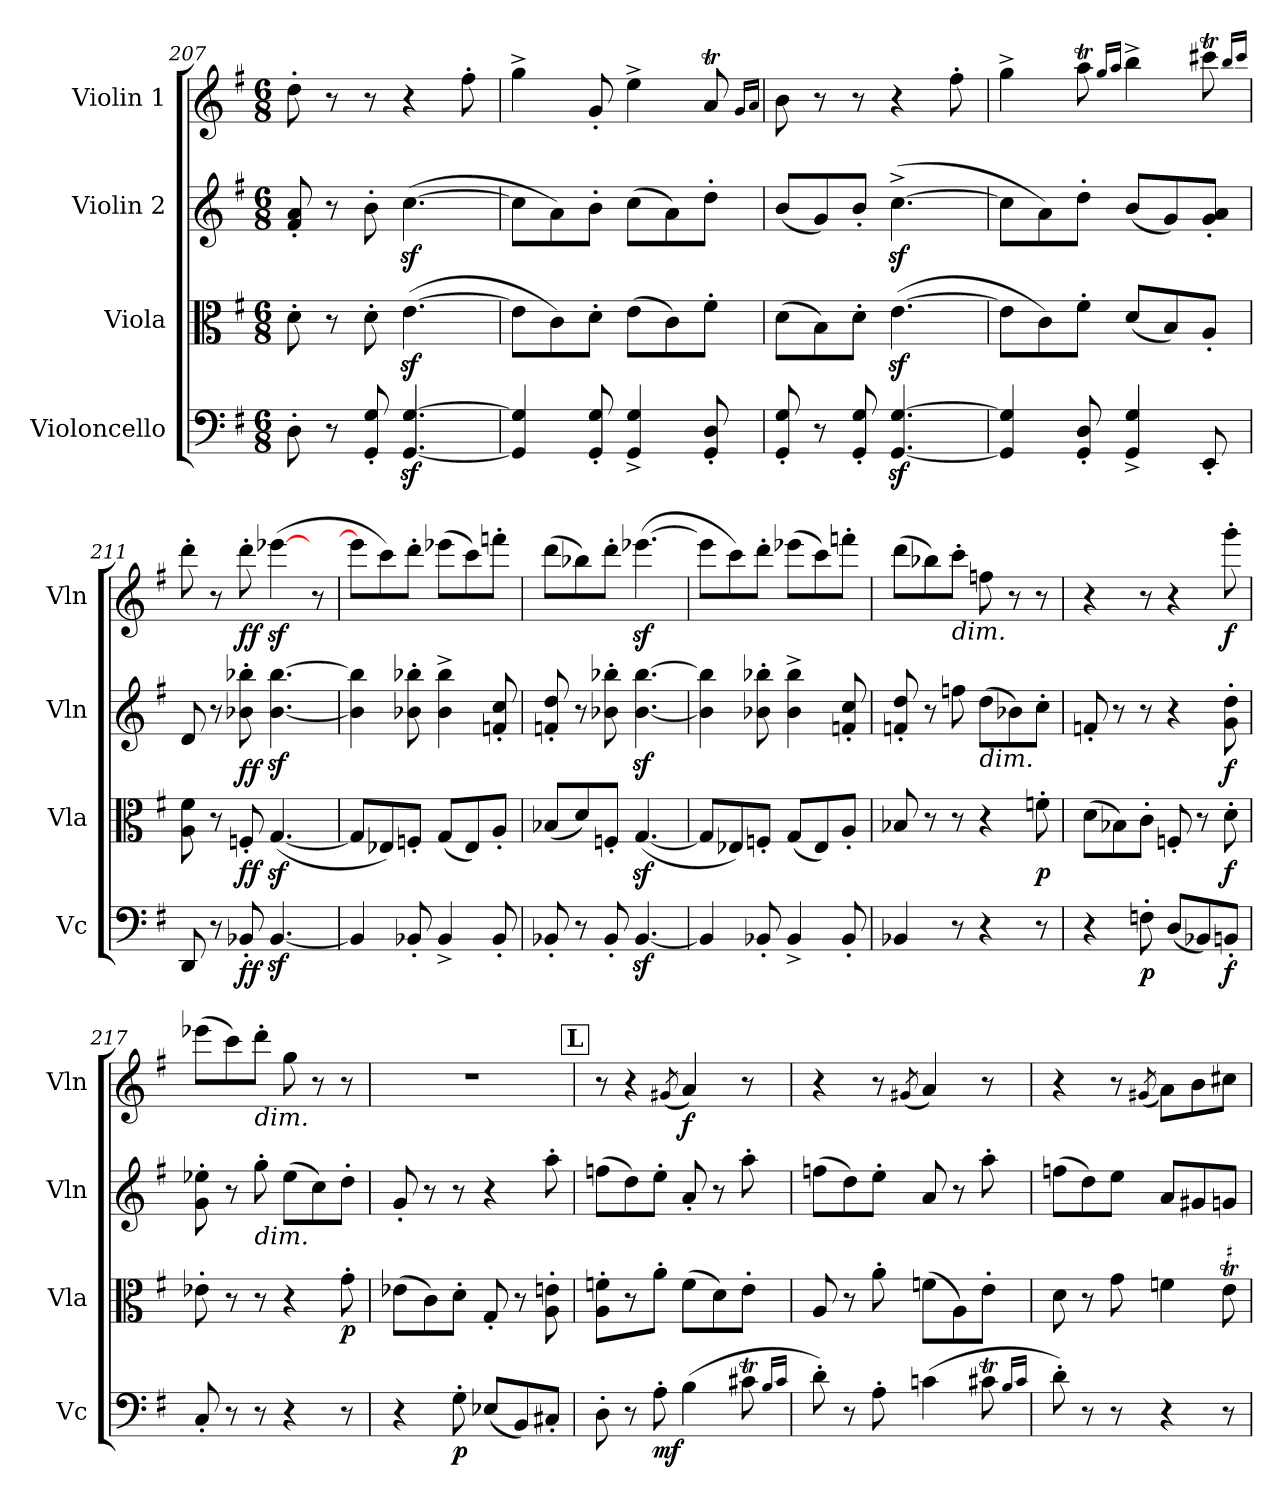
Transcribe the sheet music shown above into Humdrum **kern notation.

**kern	**dynam	**kern	**dynam	**kern	**dynam	**kern	**dynam
*part4	*part4	*part3	*part3	*part2	*part2	*part1	*part1
*staff4	*staff4	*staff3	*staff3	*staff2	*staff2	*staff1	*staff1
*I"Violoncello	*	*I"Viola	*	*I"Violin 2	*	*I"Violin 1	*
*I'Vc	*	*I'Vla	*	*I'Vln	*	*I'Vln	*
!!LO:LB:g=z
*clefF4	*	*clefC3	*	*clefG2	*	*clefG2	*
*k[f#]	*	*k[f#]	*	*k[f#]	*	*k[f#]	*
*M6/8	*	*M6/8	*	*M6/8	*	*M6/8	*
=207	=207	=207	=207	=207	=207	=207	=207
8D'\	.	8d'\	.	8f#/' 8a/'	.	8dd'\	.
8r	.	8r	.	8r	.	8r	.
8GG/' 8G/'	.	8d'\	.	8b'\	.	8r	.
[<4.GG/z< [>4.G/z<	.	([>4.ez<\	.	([4.ccz<\	.	4r	.
.	.	.	.	.	.	8ff#'\	.
=208	=208	=208	=208	=208	=208	=208	=208
4GG/] 4G/]	.	8e\L]	.	8cc\L]	.	4gg^\	.
.	.	8c\)	.	8a\)	.	.	.
8GG/' 8G/'	.	8d'\J	.	8b'\J	.	8g'/	.
4GG/^ 4G/^	.	(8e\L	.	(8cc\L	.	4ee^\	.
.	.	8c\)	.	8a\)	.	.	.
8GG/' 8D/'	.	8f#'\J	.	8dd'\J	.	8aT/	.
.	.	.	.	.	.	16qg/LL	.
.	.	.	.	.	.	16qa/JJ	.
=209	=209	=209	=209	=209	=209	=209	=209
8GG/' 8G/'	.	(8d\L	.	(8b/L	.	8b\	.
8r	.	8B\)	.	8g/)	.	8r	.
8GG/' 8G/'	.	8d'\J	.	8b'/J	.	8r	.
[<4.GG/z< [>4.G/z<	.	([>4.ez<\	.	([>4.ccz<^\	.	4r	.
.	.	.	.	.	.	8ff#'\	.
=210	=210	=210	=210	=210	=210	=210	=210
4GG/] 4G/]	.	8e\L]	.	8cc\L]	.	4gg^\	.
.	.	8c\)	.	8a\)	.	.	.
8GG/' 8D/'	.	8f#'\J	.	8dd'\J	.	8aaT\	.
.	.	.	.	.	.	16qgg/LL	.
.	.	.	.	.	.	16qaa/JJ	.
4GG/^ 4G/^	.	(8d/L	.	(8b/L	.	4bb^\	.
.	.	8B/)	.	8g/)	.	.	.
8EE'/	.	8A'/J	.	8g/' 8a/'J	.	8ccc#Xt\	.
.	.	.	.	.	.	16qbb/LL	.
.	.	.	.	.	.	16qccc#/JJ	.
=211	=211	=211	=211	=211	=211	=211	=211
8DD/	.	8A\ 8f#\	.	8d/	.	8ddd'\	.
8r	.	8r	.	8r	.	8r	.
!	!LO:DY:b	!	!LO:DY:b	!	!LO:DY:b	!	!LO:DY:b
8BB-X'/	ff	8Fn'/	ff	8b-X\' 8bb-X\'	ff	8ddd'\	ff
[4.BB-z</	.	([<4.Gz</	.	[4.b-\z< [4.bb-\z<	.	([>4eee-Xz<\	.
.	.	.	.	.	.	8r	.
=212	=212	=212	=212	=212	=212	=212	=212
4BB-/]	.	8G/L]	.	4b-\] 4bb-\]	.	8eee-\L]	.
.	.	8E-X/)	.	.	.	8ccc\)	.
8BB-X'/	.	8Fn'/J	.	8b-X\' 8bb-X\'	.	8ddd'\J	.
4BB-^/	.	(8G/L	.	4b-\^ 4bb-\^	.	(8eee-X\L	.
.	.	8E-/)	.	.	.	8ccc\)	.
8BB-'/	.	8A'/J	.	8fn/' 8cc/'	.	8fffn'\J	.
=213	=213	=213	=213	=213	=213	=213	=213
8BB-X'/	.	(8B-X/L	.	8fn/' 8dd/'	.	(8ddd\L	.
8r	.	8d/)	.	8r	.	8bb-X\)	.
8BB-'/	.	8Fn'/J	.	8b-X\' 8bb-X\'	.	8ddd'\J	.
[<4.BB-z</	.	(>[<4.Gz</	.	[4.b-\z< [4.bb-\z<	.	([>4.eee-Xz<\	.
!!LO:LB:g=z
=214	=214	=214	=214	=214	=214	=214	=214
4BB-/]	.	8G/L]	.	4b-\] 4bb-\]	.	8eee-\L]	.
.	.	8E-X/)	.	.	.	8ccc\)	.
8BB-X'/	.	8Fn'/J	.	8b-X\' 8bb-X\'	.	8ddd'\J	.
4BB-^/	.	(8G/L	.	4b-\^ 4bb-\^	.	(8eee-X\L	.
.	.	8E-/)	.	.	.	8ccc\)	.
8BB-'/	.	8A'/J	.	8fn/' 8cc/'	.	8fffn'\J	.
=215	=215	=215	=215	=215	=215	=215	=215
4BB-X/	.	8B-X/	.	8fn/' 8dd/'	.	(8ddd\L	.
.	.	8r	.	8r	.	8bb-X\)	.
!	!	!	!	!	!	!LO:TX:b:i:t=dim.	!
8r	.	8r	.	8ffn\	.	8ccc'\J	.
!	!	!	!	!LO:TX:b:i:t=dim.	!	!	!
4r	.	4r	.	(8dd\L	.	8ffn\	.
.	.	.	.	8b-X\)	.	8r	.
!	!	!	!LO:DY:b	!	!	!	!
8r	.	8fn'\	p	8cc'\J	.	8r	.
=216	=216	=216	=216	=216	=216	=216	=216
4r	.	(8d\L	.	8fn'/	.	4r	.
.	.	8B-X\)	.	8r	.	.	.
!	!LO:DY:b	!	!	!	!	!	!
8Fn'\	p	8c'\J	.	8r	.	8r	.
(8D/L	.	8Fn'/	.	4r	.	4r	.
8BB-X/)	.	8r	.	.	.	.	.
!	!LO:DY:b	!	!LO:DY:b	!	!LO:DY:b	!	!LO:DY:b
8BBn'/J	f	8d'\	f	8g\' 8dd\'	f	8ggg'\	f
=217	=217	=217	=217	=217	=217	=217	=217
8C'/	.	8e-X'\	.	8g\' 8ee-X\'	.	(8eee-X\L	.
8r	.	8r	.	8r	.	8ccc\)	.
!	!	!	!	!	!	!LO:TX:b:i:t=dim.	!
!	!	!	!	!LO:TX:b:i:t=dim.	!	!	!
8r	.	8r	.	8gg'\	.	8ddd'\J	.
4r	.	4r	.	(8ee-\L	.	8gg\	.
.	.	.	.	8cc\)	.	8r	.
!	!	!	!LO:DY:b	!	!	!	!
8r	.	8g'\	p	8dd'\J	.	8r	.
=218	=218	=218	=218	=218	=218	=218	=218
4r	.	(8e-X\L	.	8g'/	.	2.r	.
.	.	8c\)	.	8r	.	.	.
!	!LO:DY:b	!	!	!	!	!	!
8G'\	p	8d'\J	.	8r	.	.	.
(8E-X/L	.	8G'/	.	4r	.	.	.
8BB/)	.	8r	.	.	.	.	.
8C#X'/J	.	8A\' 8en\'	.	8aa'\	.	.	.
!!LO:REH:place=s1:a:B:cj:fs=14:t=L
=219	=219	=219	=219	=219	=219	=219	=219
8D'\	.	8A\' 8fn\'L	.	(8ffn\L	.	8r	.
8r	.	8r	.	8dd\)	.	4r	.
!	!LO:DY:b	!	!	!	!	!	!
8A'\	mf	8a'\J	.	8ee'\J	.	.	.
.	.	.	.	.	.	(8qg#X/	.
!	!	!	!	!	!	!	!LO:DY:b
(4B\	.	(8f\L	.	8a'/	.	4a/)	f
.	.	8d\)	.	8r	.	.	.
8c#Xt\	.	8e'\J	.	8aa'\	.	8r	.
16qB/LL	.	.	.	.	.	.	.
16qc#/JJ	.	.	.	.	.	.	.
!!LO:PB:g=z
=220	=220	=220	=220	=220	=220	=220	=220
8d'\)	.	8A/	.	(8ffn\L	.	4r	.
8r	.	8r	.	8dd\)	.	.	.
8A'\	.	8a'\	.	8ee'\J	.	8r	.
.	.	.	.	.	.	(8qg#X/	.
(4cn\	.	(8fn\L	.	8a/	.	4a/)	.
.	.	8A\)	.	8r	.	.	.
8c#Xt\	.	8e'\J	.	8aa'\	.	8r	.
16qB/LL	.	.	.	.	.	.	.
16qc#/JJ	.	.	.	.	.	.	.
=221	=221	=221	=221	=221	=221	=221	=221
8d'\)	.	8d\	.	(8ffn\L	.	4r	.
8r	.	8r	.	8dd\)	.	.	.
8r	.	8g\	.	8ee\J	.	8r	.
.	.	.	.	.	.	(8qg#X/	.
4r	.	4fn\	.	8a/L	.	8a\L)	.
.	.	.	.	8g#X/	.	8b\	.
8r	.	8eT\	.	8gn/J	.	8cc#X\J	.
=	=	=	=	=	=	=	=
*-	*-	*-	*-	*-	*-	*-	*-
